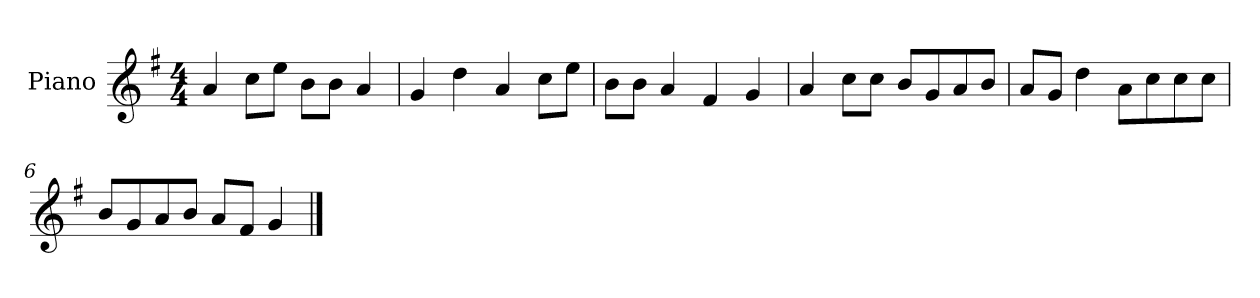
**kern
*part1
*staff1
*I"Piano
*I'P-no
*clefG2
*k[f#]
*M4/4
*MM90
=1
4a/
8cc\L
8ee\J
8b\L
8b\J
4a/
=2
4g/
4dd\
4a/
8cc\L
8ee\J
=3
8b\L
8b\J
4a/
4f#/
4g/
=4
4a/
8cc\L
8cc\J
8b/L
8g/
8a/
8b/J
=5
8a/L
8g/J
4dd\
8a\L
8cc\
8cc\
8cc\J
=6
8b/L
8g/
8a/
8b/J
8a/L
8f#/J
4g/
==
*-
